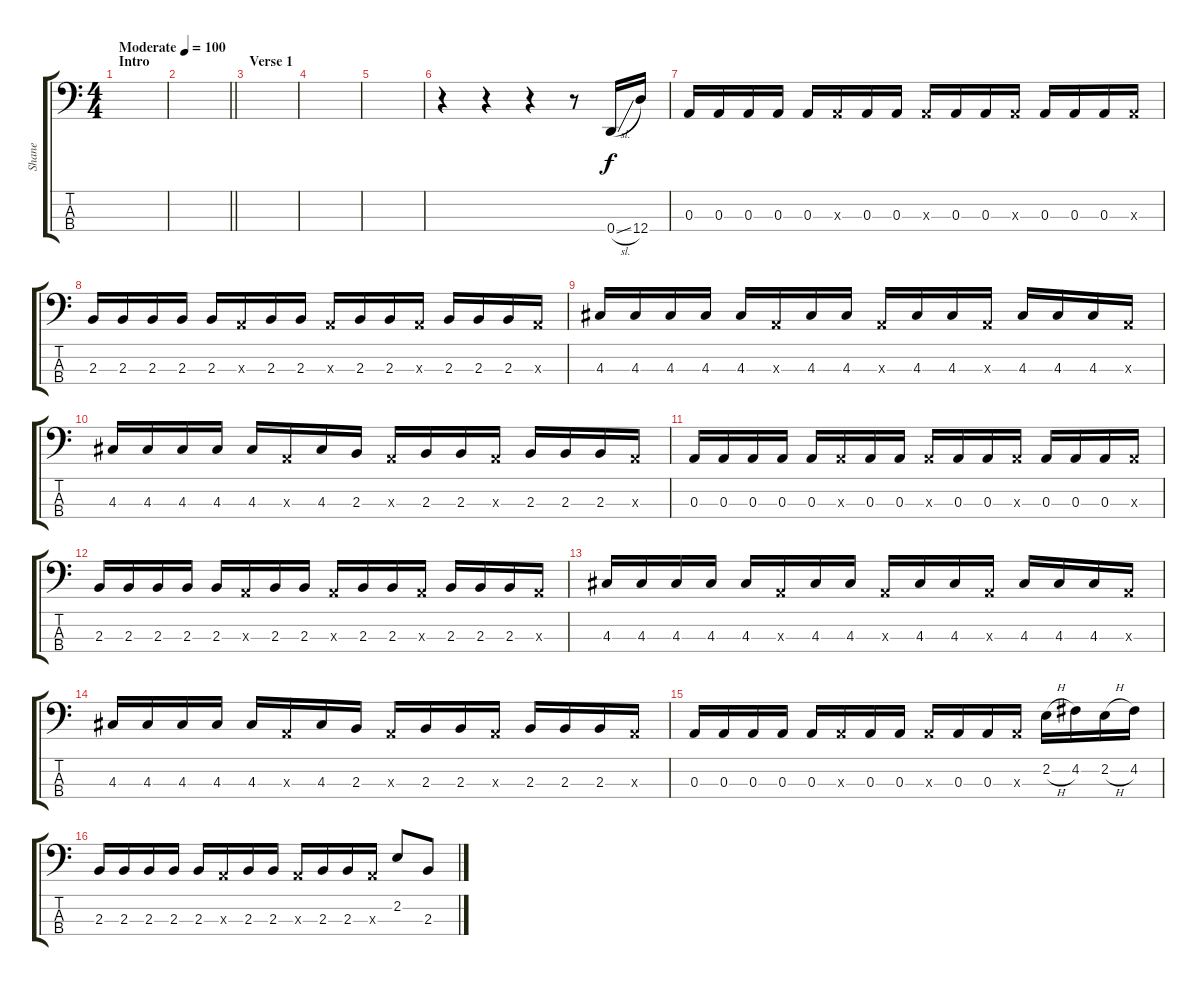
\track ("Shane" "Shane") {instrument acousticbass}
\staff {score tabs}
\tuning (G2 D2 A1 D1) {hide}
\ts (4 4)
\section ("" "Intro")
\tempo (100 "Moderate")
\clef f4
\ks c
|
\barLineRight lightlight
|
\section ("" "Verse 1")
|
|
|
r.4 r.4 r.4 r.8 0.4{sl}.16 12.4.16 |
0.3.16 0.3.16 0.3.16 0.3.16 0.3.16 0.3{x}.16 0.3.16 0.3.16 0.3{x}.16 0.3.16 0.3.16 0.3{x}.16 0.3.16 0.3.16 0.3.16 0.3{x}.16 |
2.3.16 2.3.16 2.3.16 2.3.16 2.3.16 0.3{x}.16 2.3.16 2.3.16 0.3{x}.16 2.3.16 2.3.16 0.3{x}.16 2.3.16 2.3.16 2.3.16 0.3{x}.16 |
4.3.16 4.3.16 4.3.16 4.3.16 4.3.16 0.3{x}.16 4.3.16 4.3.16 0.3{x}.16 4.3.16 4.3.16 0.3{x}.16 4.3.16 4.3.16 4.3.16 0.3{x}.16 |
4.3.16 4.3.16 4.3.16 4.3.16 4.3.16 0.3{x}.16 4.3.16 2.3.16 0.3{x}.16 2.3.16 2.3.16 0.3{x}.16 2.3.16 2.3.16 2.3.16 0.3{x}.16 |
0.3.16 0.3.16 0.3.16 0.3.16 0.3.16 0.3{x}.16 0.3.16 0.3.16 0.3{x}.16 0.3.16 0.3.16 0.3{x}.16 0.3.16 0.3.16 0.3.16 0.3{x}.16 |
2.3.16 2.3.16 2.3.16 2.3.16 2.3.16 0.3{x}.16 2.3.16 2.3.16 0.3{x}.16 2.3.16 2.3.16 0.3{x}.16 2.3.16 2.3.16 2.3.16 0.3{x}.16 |
4.3.16 4.3.16 4.3.16 4.3.16 4.3.16 0.3{x}.16 4.3.16 4.3.16 0.3{x}.16 4.3.16 4.3.16 0.3{x}.16 4.3.16 4.3.16 4.3.16 0.3{x}.16 |
4.3.16 4.3.16 4.3.16 4.3.16 4.3.16 0.3{x}.16 4.3.16 2.3.16 0.3{x}.16 2.3.16 2.3.16 0.3{x}.16 2.3.16 2.3.16 2.3.16 0.3{x}.16 |
0.3.16 0.3.16 0.3.16 0.3.16 0.3.16 0.3{x}.16 0.3.16 0.3.16 0.3{x}.16 0.3.16 0.3.16 0.3{x}.16 2.2{h}.16 4.2.16 2.2{h}.16 4.2.16 |
2.3.16 2.3.16 2.3.16 2.3.16 2.3.16 0.3{x}.16 2.3.16 2.3.16 0.3{x}.16 2.3.16 2.3.16 0.3{x}.16 2.2.8 2.3.8
